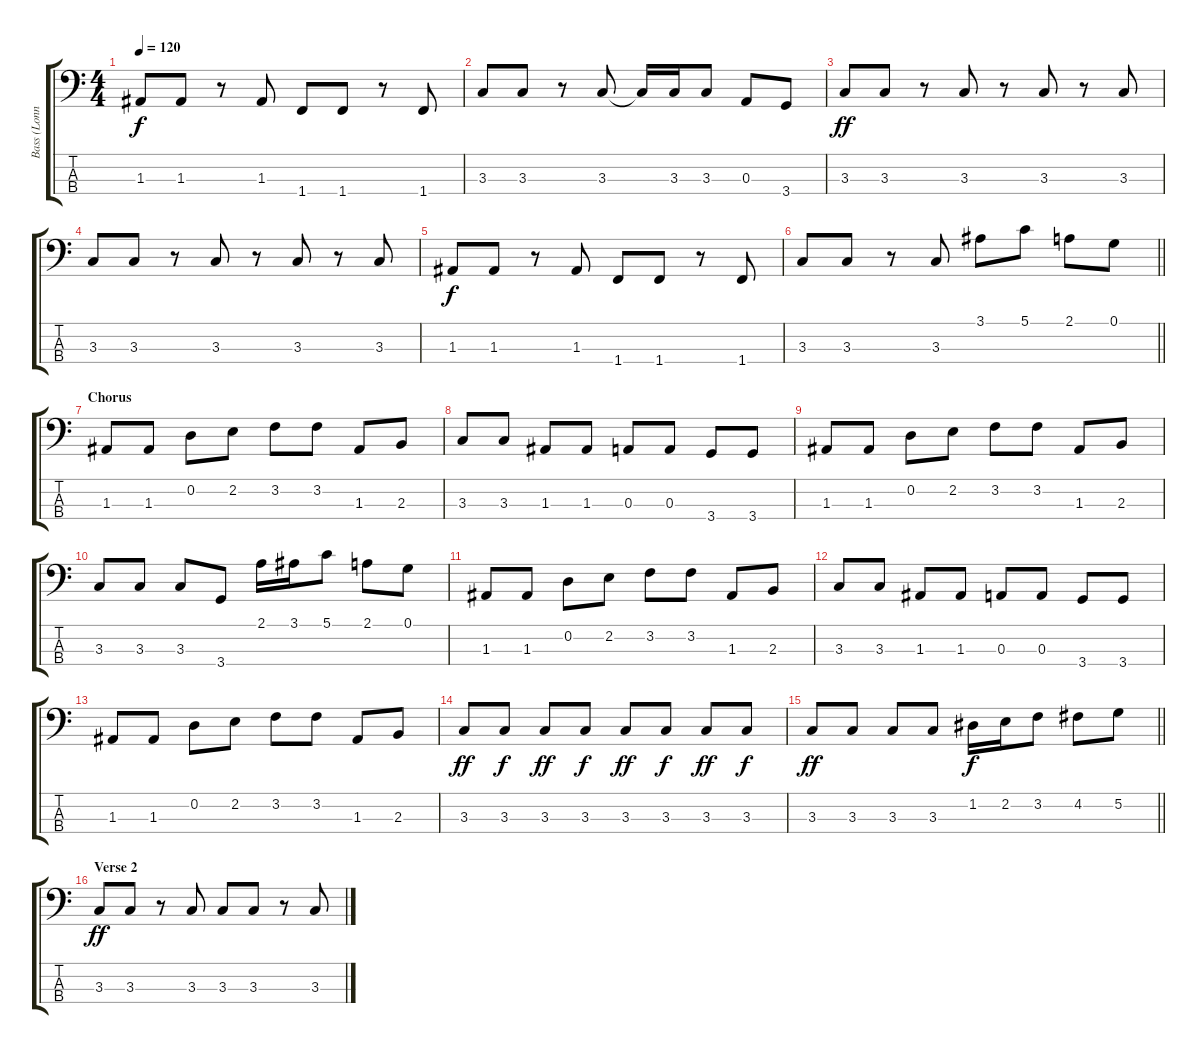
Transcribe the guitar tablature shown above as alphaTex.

\track ("Bass (Lonnie Turner)" "Bass (Lonn") {instrument electricbasspick}
\staff {score tabs}
\tuning (G2 D2 A1 E1) {hide}
\ts (4 4)
\tempo 120
\clef f4
\ks c
1.3.8{dy f} 1.3.8 r.8 1.3.8 1.4.8 1.4.8 r.8 1.4.8 |
3.3.8 3.3.8 r.8 3.3.8 3.3{t}.16 3.3.16 3.3.8 0.3.8 3.4.8 |
3.3.8{dy ff} 3.3.8 r.8 3.3.8 r.8 3.3.8 r.8 3.3.8 |
3.3.8 3.3.8 r.8 3.3.8 r.8 3.3.8 r.8 3.3.8 |
1.3.8{dy f} 1.3.8 r.8 1.3.8 1.4.8 1.4.8 r.8 1.4.8 |
\barLineRight lightlight
3.3.8 3.3.8 r.8 3.3.8 3.1.8 5.1.8 2.1.8 0.1.8 |
\section ("" "Chorus")
1.3.8 1.3.8 0.2.8 2.2.8 3.2.8 3.2.8 1.3.8 2.3.8 |
3.3.8 3.3.8 1.3.8 1.3.8 0.3.8 0.3.8 3.4.8 3.4.8 |
1.3.8 1.3.8 0.2.8 2.2.8 3.2.8 3.2.8 1.3.8 2.3.8 |
3.3.8 3.3.8 3.3.8 3.4.8 2.1.16 3.1.16 5.1.8 2.1.8 0.1.8 |
1.3.8 1.3.8 0.2.8 2.2.8 3.2.8 3.2.8 1.3.8 2.3.8 |
3.3.8 3.3.8 1.3.8 1.3.8 0.3.8 0.3.8 3.4.8 3.4.8 |
1.3.8 1.3.8 0.2.8 2.2.8 3.2.8 3.2.8 1.3.8 2.3.8 |
3.3.8{dy ff} 3.3.8{dy f} 3.3.8{dy ff} 3.3.8{dy f} 3.3.8{dy ff} 3.3.8{dy f} 3.3.8{dy ff} 3.3.8{dy f} |
\barLineRight lightlight
3.3.8{dy ff} 3.3.8 3.3.8 3.3.8 1.2.16{dy f} 2.2.16 3.2.8 4.2.8 5.2.8 |
\section ("" "Verse 2")
3.3.8{dy ff} 3.3.8 r.8 3.3.8 3.3.8 3.3.8 r.8 3.3.8
